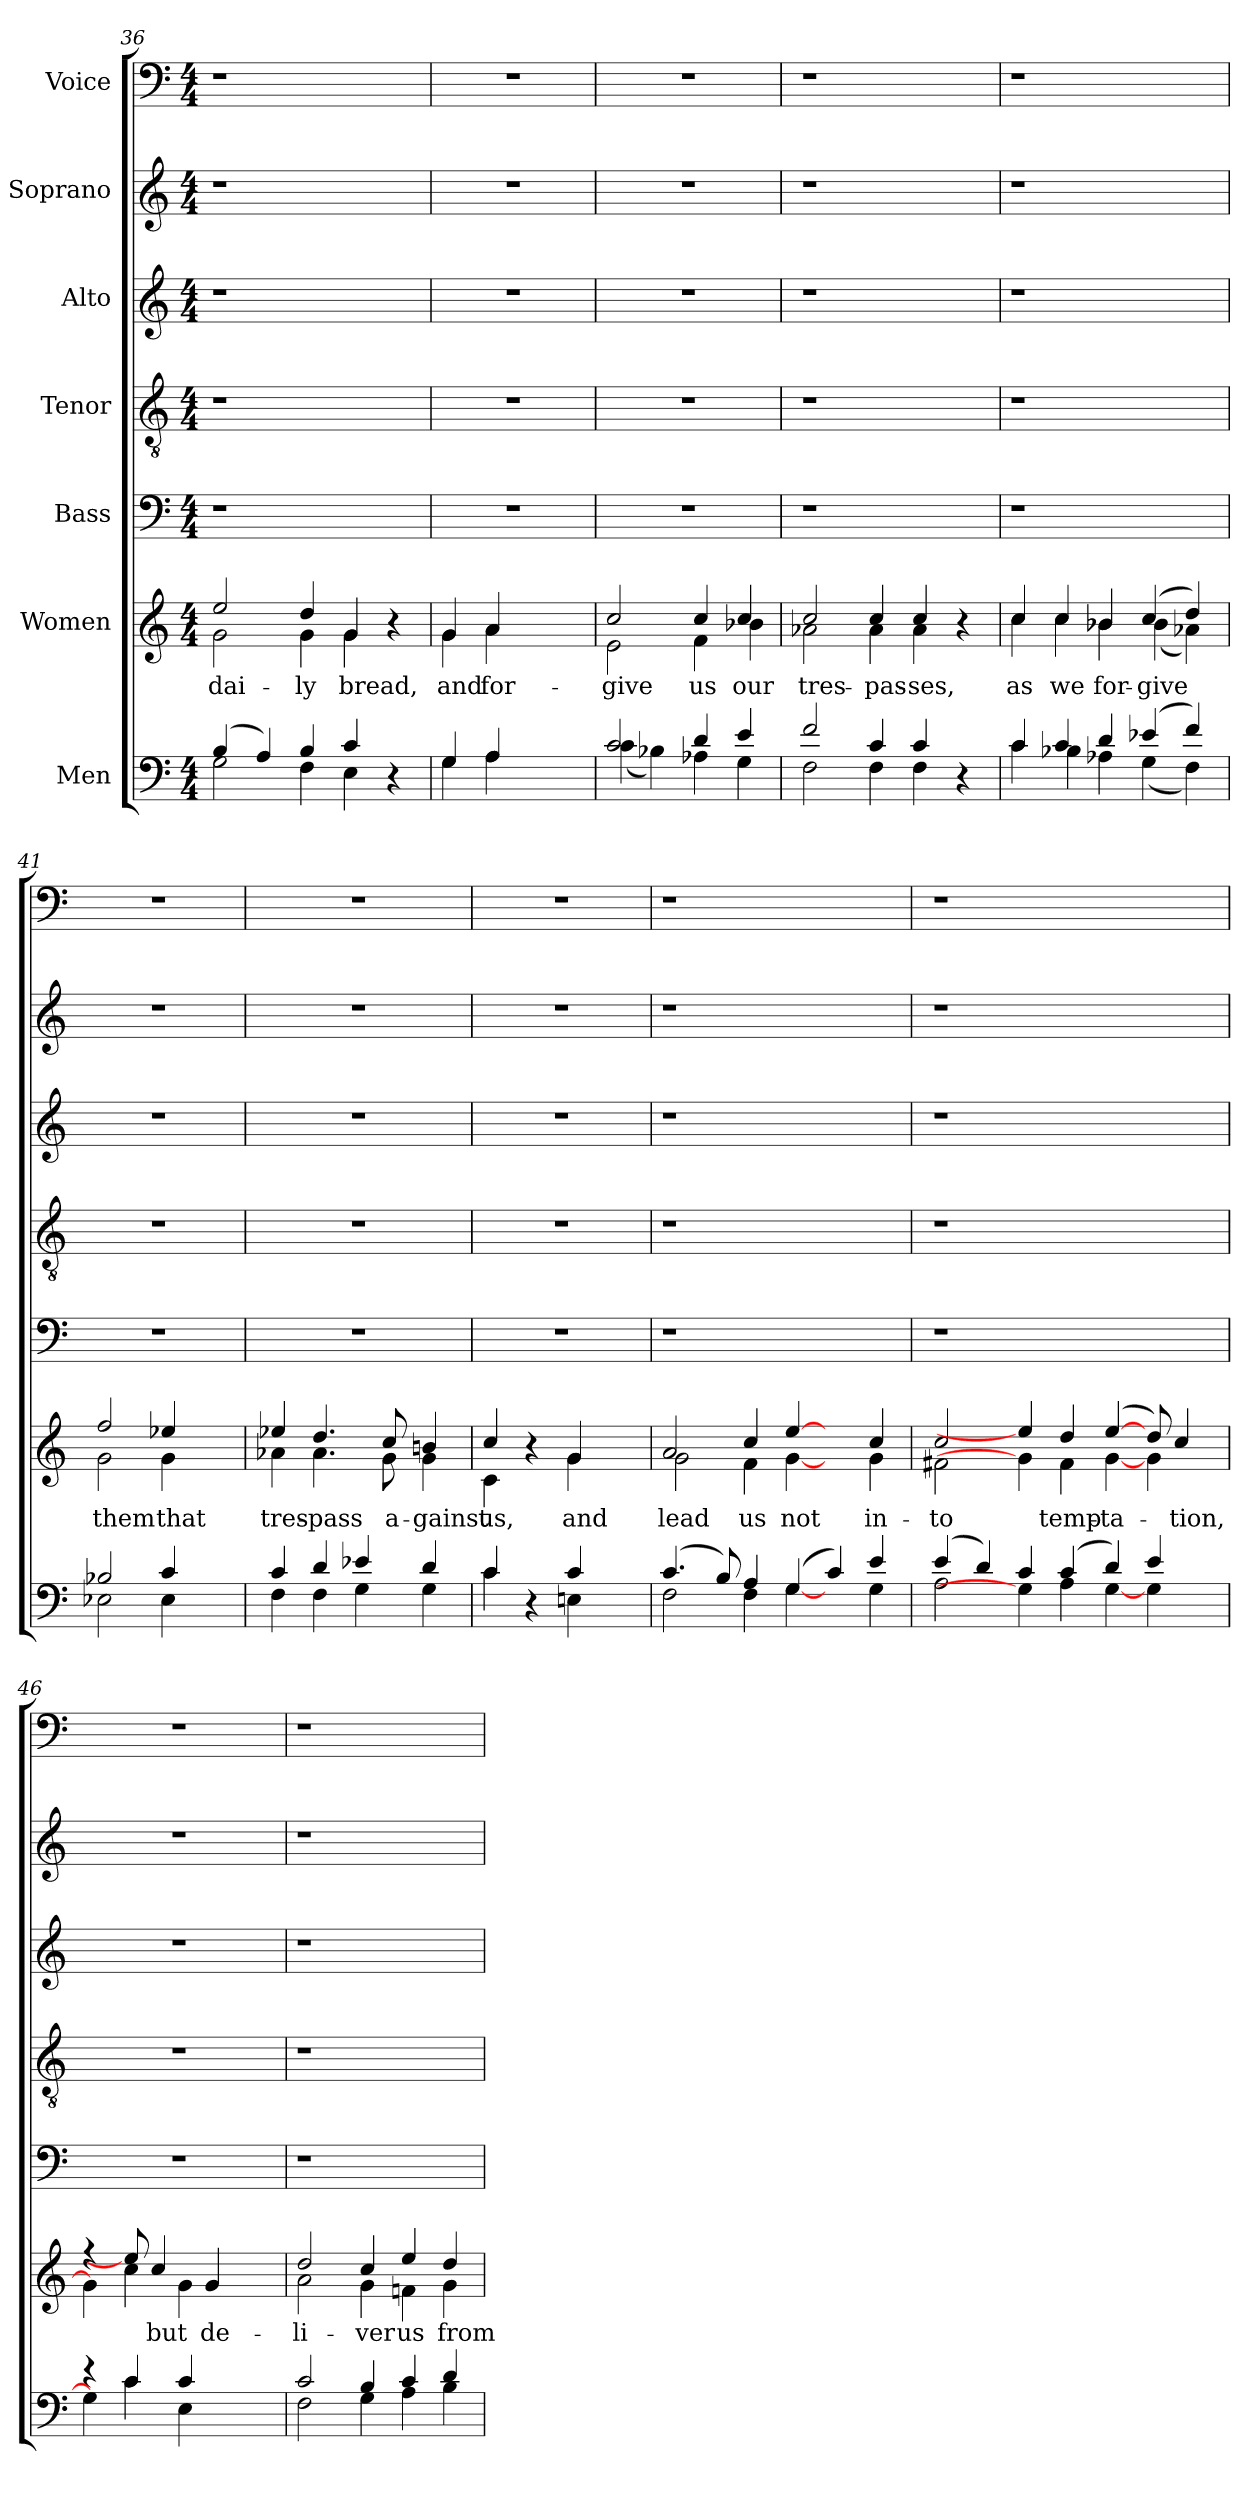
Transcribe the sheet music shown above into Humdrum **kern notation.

**kern	**kern	**text	**kern	**kern	**kern	**kern	**kern
*part7	*part6	*part6	*part5	*part4	*part3	*part2	*part1
*staff7	*staff6	*staff6	*staff5	*staff4	*staff3	*staff2	*staff1
*I"Men	*I"Women	*	*I"Bass	*I"Tenor	*I"Alto	*I"Soprano	*I"Voice
*clefF4	*clefG2	*	*clefF4	*clefGv2	*clefG2	*clefG2	*clefF4
*k[]	*k[]	*	*k[]	*k[]	*k[]	*k[]	*k[]
*M4/4	*M4/4	*	*M4/4	*M4/4	*M4/4	*M4/4	*M4/4
=36	=36	=36	=36	=36	=36	=36	=36
*^	*	*	*	*	*	*	*
!	!	!	!LO:LY:b	!	!	!	!	!
*	*	*^	*	*	*	*	*	*
(4B/	2G\	2ee/	2g\	dai-	1r	1r	1r	1r	1r
4A/)	.	.	.	.	.	.	.	.	.
!	!	!	!	!LO:LY:b	!	!	!	!	!
4B/	4F\	4dd/	4g\	-ly	.	.	.	.	.
!	!	!	!	!LO:LY:b	!	!	!	!	!
4c/	4E\	4g/	4g\	bread,	.	.	.	.	.
4r	4ryy	4r	4ryy	.	4ryy	4ryy	4ryy	4ryy	4ryy
!!LO:LB:g=z
=37	=37	=37	=37	=37	=37	=37	=37	=37	=37
!	!	!	!	!LO:LY:b	!	!	!	!	!
4G/	4G\	4g/	4g\	and	1r	1r	1r	1r	1r
!	!	!	!	!LO:LY:b	!	!	!	!	!
4A/	4A\	4a/	4a\	for-	.	.	.	.	.
2ryy	2ryy	2ryy	2ryy	.	.	.	.	.	.
=38	=38	=38	=38	=38	=38	=38	=38	=38	=38
!	!	!	!	!LO:LY:b	!	!	!	!	!
2c/	(4c\	2cc/	2e\	-give	1r	1r	1r	1r	1r
.	4B-X\)	.	.	.	.	.	.	.	.
!	!	!	!	!LO:LY:b	!	!	!	!	!
4d/	4A-X\	4cc/	4f\	us	.	.	.	.	.
!	!	!	!	!LO:LY:b	!	!	!	!	!
4e/	4G\	4cc/	4b-X\	our	.	.	.	.	.
=39	=39	=39	=39	=39	=39	=39	=39	=39	=39
!	!	!	!	!LO:LY:b	!	!	!	!	!
2f/	2F\	2cc/	2a-X\	tres-	1r	1r	1r	1r	1r
!	!	!	!	!LO:LY:b	!	!	!	!	!
4c/	4F\	4cc/	4a-\	-pas-	.	.	.	.	.
!	!	!	!	!LO:LY:b	!	!	!	!	!
4c/	4F\	4cc/	4a-\	-ses,	.	.	.	.	.
4r	4ryy	4r	4ryy	.	4ryy	4ryy	4ryy	4ryy	4ryy
=40	=40	=40	=40	=40	=40	=40	=40	=40	=40
!	!	!	!	!LO:LY:b	!	!	!	!	!
4c/	4c\	4cc/	4cc\	as	1r	1r	1r	1r	1r
!	!	!	!	!LO:LY:b	!	!	!	!	!
4c/	4B-X\	4cc/	4cc\	we	.	.	.	.	.
!	!	!	!	!LO:LY:b	!	!	!	!	!
4d/	4A-X\	4b-X/	4b-\	for-	.	.	.	.	.
!	!	!	!	!LO:LY:b	!	!	!	!	!
(4e-X/	(4G\	(4cc/	(4b-\	-give	.	.	.	.	.
4f/)	4F\)	4dd/)	4a-X\)	.	4ryy	4ryy	4ryy	4ryy	4ryy
=41	=41	=41	=41	=41	=41	=41	=41	=41	=41
!	!	!	!	!LO:LY:b	!	!	!	!	!
2B-X/	2E-X\	2ff/	2g\	them	1r	1r	1r	1r	1r
!	!	!	!	!LO:LY:b	!	!	!	!	!
4c/	4E-\	4ee-X/	4g\	that	.	.	.	.	.
4ryy	4ryy	4ryy	4ryy	.	.	.	.	.	.
=42	=42	=42	=42	=42	=42	=42	=42	=42	=42
!	!	!	!	!LO:LY:b	!	!	!	!	!
4c/	4F\	4ee-X/	4a-X\	tres-	1r	1r	1r	1r	1r
!	!	!	!	!LO:LY:b	!	!	!	!	!
4d/	4F\	4.dd/	4.a-\	-pass	.	.	.	.	.
4e-X/	4G\	.	.	.	.	.	.	.	.
!	!	!	!	!LO:LY:b	!	!	!	!	!
.	.	8cc/	8g\	a-	.	.	.	.	.
!	!	!	!	!LO:LY:b	!	!	!	!	!
4d/	4G\	4bn/	4g\	-gainst	.	.	.	.	.
=43	=43	=43	=43	=43	=43	=43	=43	=43	=43
!	!	!	!	!LO:LY:b	!	!	!	!	!
4c/	4c\	4cc/	4c\	us,	1r	1r	1r	1r	1r
4r	4ryy	4r	4ryy	.	.	.	.	.	.
!	!	!	!	!LO:LY:b	!	!	!	!	!
4c/	4En\	4g/	4g\	and	.	.	.	.	.
4ryy	4ryy	4ryy	4ryy	.	.	.	.	.	.
!!LO:LB:g=z
=44	=44	=44	=44	=44	=44	=44	=44	=44	=44
!	!	!	!	!LO:LY:b	!	!	!	!	!
(4.c/	2F\	2a/	2g\	lead	1r	1r	1r	1r	1r
8B/)	.	.	.	.	.	.	.	.	.
!	!	!	!	!LO:LY:b	!	!	!	!	!
4A/	4F\	4cc/	4f\	us	.	.	.	.	.
!	!	!	!	!LO:LY:b	!	!	!	!	!
(4G/	[4G\	[4ee/	[4g\	not	.	.	.	.	.
4c/)	4ryy	4ryy	4ryy	.	2ryy	2ryy	2ryy	2ryy	2ryy
!	!	!	!	!LO:LY:b	!	!	!	!	!
4e/	4G\	4cc/	4g\	in-	.	.	.	.	.
=45	=45	=45	=45	=45	=45	=45	=45	=45	=45
!	!	!	!	!LO:LY:b	!	!	!	!	!
(4e/	2A\	2cc/	2f#X\	-to	1r	1r	1r	1r	1r
4d/)	.	.	.	.	.	.	.	.	.
4c/	4G\]	4ee/]	4g\]	.	.	.	.	.	.
!	!	!	!	!LO:LY:b	!	!	!	!	!
(4c/	4A\	4dd/	4f#\	temp-	.	.	.	.	.
!	!	!	!	!LO:LY:b	!	!	!	!	!
4d/)	[4G\	([4ee/	[4g\	-ta-	2ryy	2ryy	2ryy	2ryy	2ryy
4e/	4G\	8dd/)	4g\	.	.	.	.	.	.
!	!	!	!	!LO:LY:b	!	!	!	!	!
.	.	4cc/	.	-tion,	.	.	.	.	.
8ryy	8ryy	.	8ryy	.	8ryy	8ryy	8ryy	8ryy	8ryy
=46	=46	=46	=46	=46	=46	=46	=46	=46	=46
4r	4G\]	4r	4g\]	.	1r	1r	1r	1r	1r
4c/	4c\	8ee/]	4cc\	.	.	.	.	.	.
!	!	!	!	!LO:LY:b	!	!	!	!	!
.	.	4cc/	.	but	.	.	.	.	.
4c/	4E\	.	4g\	.	.	.	.	.	.
!	!	!	!	!LO:LY:b	!	!	!	!	!
.	.	4g/	.	de-	.	.	.	.	.
4ryy	4ryy	.	8ryy	.	.	.	.	.	.
.	.	8ryy	8ryy	.	.	.	.	.	.
=47	=47	=47	=47	=47	=47	=47	=47	=47	=47
!	!	!	!	!LO:LY:b	!	!	!	!	!
2c/	2F\	2dd/	2a\	-li-	1r	1r	1r	1r	1r
!	!	!	!	!LO:LY:b	!	!	!	!	!
4B/	4G\	4cc/	4g\	-ver	.	.	.	.	.
!	!	!	!	!LO:LY:b	!	!	!	!	!
4c/	4A\	4ee/	4fn\	us	.	.	.	.	.
!	!	!	!	!LO:LY:b	!	!	!	!	!
4d/	4B\	4dd/	4g\	from	4ryy	4ryy	4ryy	4ryy	4ryy
*v	*v	*	*	*	*	*	*	*	*
*	*v	*v	*	*	*	*	*	*
=	=	=	=	=	=	=	=
*-	*-	*-	*-	*-	*-	*-	*-
